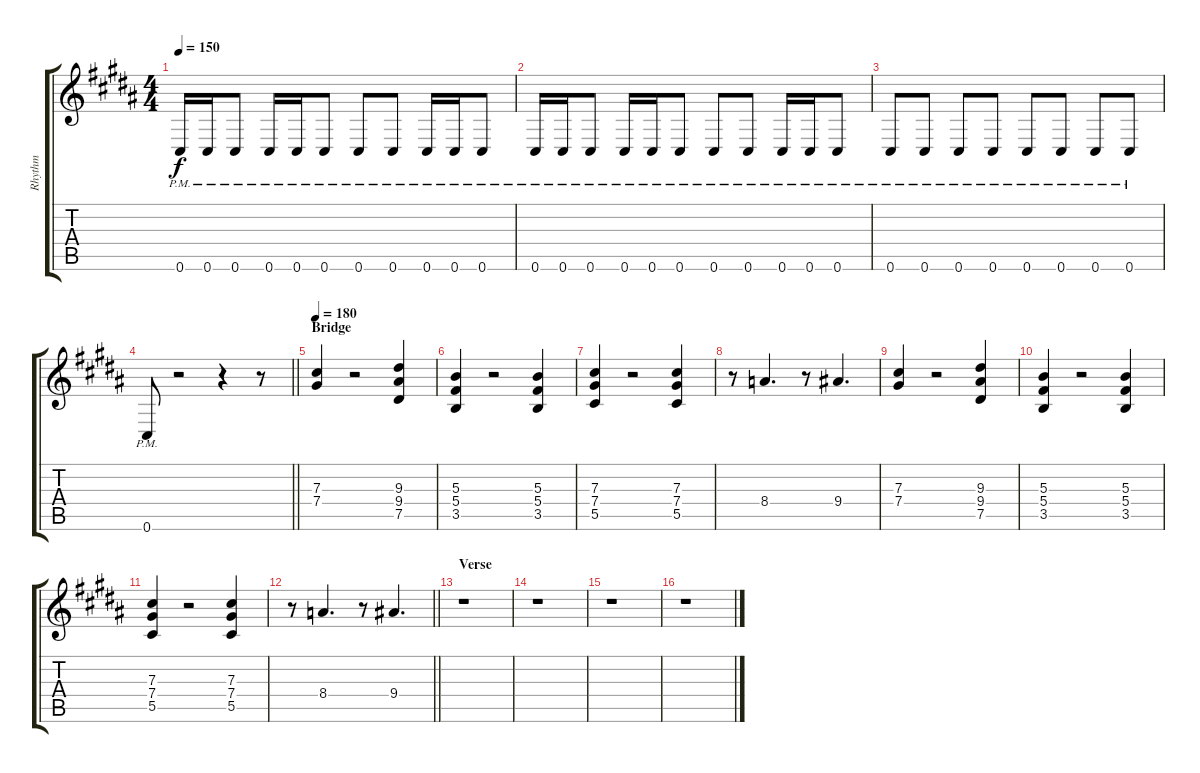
\track ("Rhythm" "Rhythm") {instrument overdrivenguitar}
\staff {score tabs}
\tuning (Eb4 Bb3 Gb3 Db3 Ab2 Db2) {hide}
\ts (4 4)
\tempo 150
\clef g2
\ks b
0.6{pm}.16{dy f} 0.6{pm}.16 0.6{pm}.8 0.6{pm}.16 0.6{pm}.16 0.6{pm}.8 0.6{pm}.8 0.6{pm}.8 0.6{pm}.16 0.6{pm}.16 0.6{pm}.8 |
0.6{pm}.16 0.6{pm}.16 0.6{pm}.8 0.6{pm}.16 0.6{pm}.16 0.6{pm}.8 0.6{pm}.8 0.6{pm}.8 0.6{pm}.16 0.6{pm}.16 0.6{pm}.8 |
0.6{pm}.8 0.6{pm}.8 0.6{pm}.8 0.6{pm}.8 0.6{pm}.8 0.6{pm}.8 0.6{pm}.8 0.6{pm}.8 |
\barLineRight lightlight
0.6{pm}.8 r.2 r.4 r.8 |
\section ("" "Bridge")
\tempo 180
(7.3 7.4).4 r.2 (9.3 9.4 7.5).4 |
(5.3 5.4 3.5).4 r.2 (5.3 5.4 3.5).4 |
(7.3 7.4 5.5).4 r.2 (7.3 7.4 5.5).4 |
r.8 8.4.4{d} r.8 9.4.4{d} |
(7.3 7.4).4 r.2 (9.3 9.4 7.5).4 |
(5.3 5.4 3.5).4 r.2 (5.3 5.4 3.5).4 |
(7.3 7.4 5.5).4 r.2 (7.3 7.4 5.5).4 |
\barLineRight lightlight
r.8 8.4.4{d} r.8 9.4.4{d} |
\section ("" "Verse")
r.1 |
r.1 |
r.1 |
r.1
